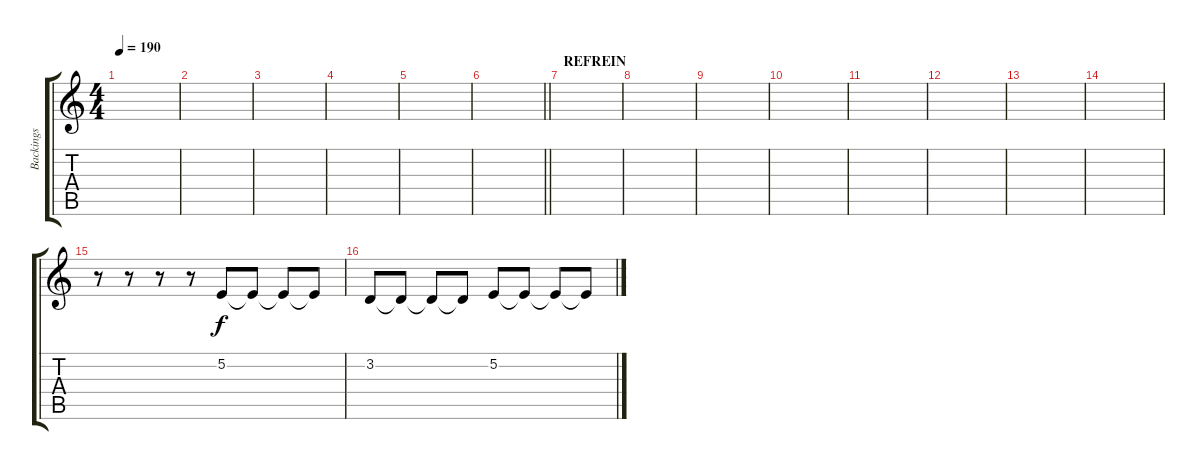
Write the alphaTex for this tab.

\track ("Backings" "Backings") {instrument altosax}
\staff {score tabs}
\tuning (E4 B3 G3 D3 A2 E2) {hide}
\ts (4 4)
\tempo 190
\clef g2
\ks c
|
|
|
|
|
\barLineRight lightlight
|
\section ("" "REFREIN")
|
|
|
|
|
|
|
|
r.8 r.8 r.8 r.8 5.2.8 5.2{t}.8 5.2{t}.8 5.2{t}.8 |
3.2.8 3.2{t}.8 3.2{t}.8 3.2{t}.8 5.2.8 5.2{t}.8 5.2{t}.8 5.2{t}.8
